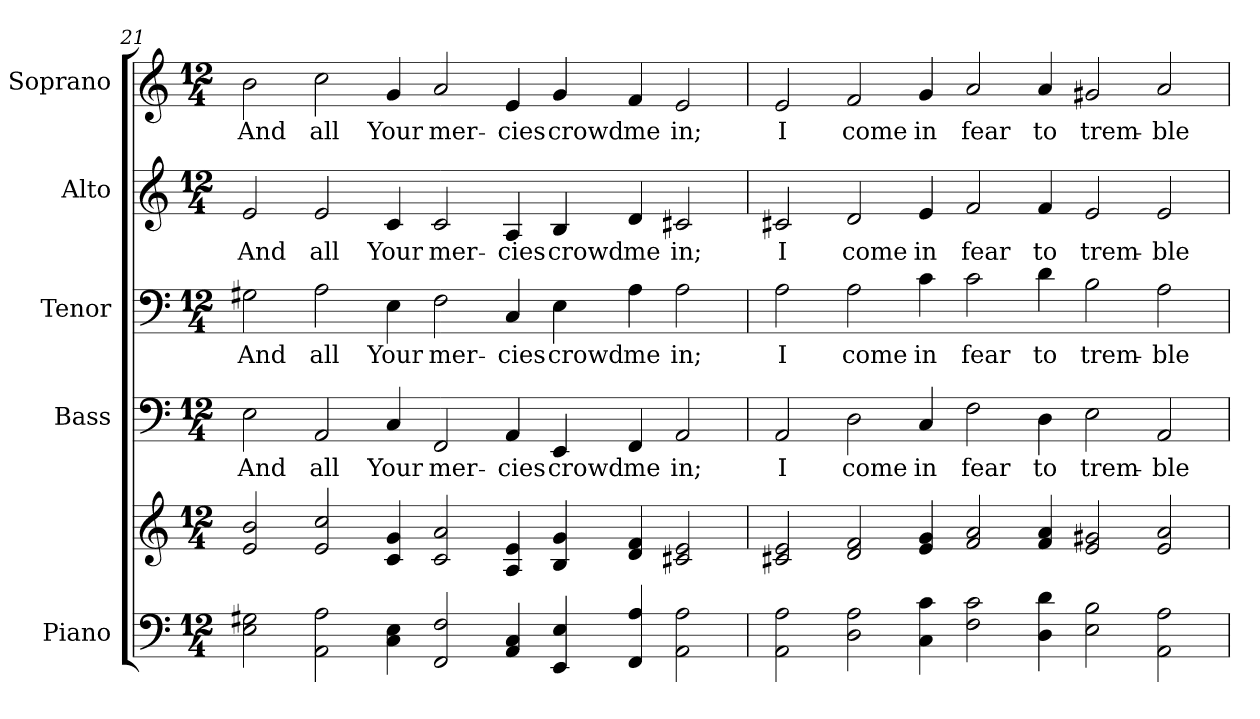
**kern	**kern	**kern	**text	**kern	**text	**kern	**text	**kern	**text
*part5	*part5	*part4	*part4	*part3	*part3	*part2	*part2	*part1	*part1
*staff6	*staff5	*staff4	*staff4	*staff3	*staff3	*staff2	*staff2	*staff1	*staff1
*I"Piano	*	*I"Bass	*	*I"Tenor	*	*I"Alto	*	*I"Soprano	*
*I'Pno.	*	*I'B.	*	*I'T.	*	*I'A.	*	*I'S.	*
!!LO:PB:g=z
*clefF4	*clefG2	*clefF4	*	*clefF4	*	*clefG2	*	*clefG2	*
*k[]	*k[]	*k[]	*	*k[]	*	*k[]	*	*k[]	*
*C:	*C:	*C:	*	*C:	*	*C:	*	*C:	*
*M12/4	*M12/4	*M12/4	*	*M12/4	*	*M12/4	*	*M12/4	*
=21	=21	=21	=21	=21	=21	=21	=21	=21	=21
!	!	!	!LO:LY:b:color=#000000	!	!	!	!	!	!
!	!	!	!	!	!LO:LY:b:color=#000000	!	!	!	!
!	!	!	!	!	!	!	!LO:LY:b:color=#000000	!	!
!	!	!	!	!	!	!	!	!	!LO:LY:b:color=#000000
2Ei\ 2G#Xi	2ei/ 2bi	2Ei\	And	2G#Xi\	And	2ei/	And	2bi\	And
!	!	!	!LO:LY:b:color=#000000	!	!	!	!	!	!
!	!	!	!	!	!LO:LY:b:color=#000000	!	!	!	!
!	!	!	!	!	!	!	!LO:LY:b:color=#000000	!	!
!	!	!	!	!	!	!	!	!	!LO:LY:b:color=#000000
2AAi\ 2Ai	2ei/ 2cci	2AAi/	all	2Ai\	all	2ei/	all	2cci\	all
!	!	!	!LO:LY:b:color=#000000	!	!	!	!	!	!
!	!	!	!	!	!LO:LY:b:color=#000000	!	!	!	!
!	!	!	!	!	!	!	!LO:LY:b:color=#000000	!	!
!	!	!	!	!	!	!	!	!	!LO:LY:b:color=#000000
4Ci\ 4Ei	4ci/ 4gi	4Ci/	Your	4Ei\	Your	4ci/	Your	4gi/	Your
!	!	!	!LO:LY:b:color=#000000	!	!	!	!	!	!
!	!	!	!	!	!LO:LY:b:color=#000000	!	!	!	!
!	!	!	!	!	!	!	!LO:LY:b:color=#000000	!	!
!	!	!	!	!	!	!	!	!	!LO:LY:b:color=#000000
2FFi/ 2Fi	2ci/ 2ai	2FFi/	mer-	2Fi\	mer-	2ci/	mer-	2ai/	mer-
!	!	!	!LO:LY:b:color=#000000	!	!	!	!	!	!
!	!	!	!	!	!LO:LY:b:color=#000000	!	!	!	!
!	!	!	!	!	!	!	!LO:LY:b:color=#000000	!	!
!	!	!	!	!	!	!	!	!	!LO:LY:b:color=#000000
4AAi/ 4Ci	4Ai/ 4ei	4AAi/	-cies	4Ci/	-cies	4Ai/	-cies	4ei/	-cies
!	!	!	!LO:LY:b:color=#000000	!	!	!	!	!	!
!	!	!	!	!	!LO:LY:b:color=#000000	!	!	!	!
!	!	!	!	!	!	!	!LO:LY:b:color=#000000	!	!
!	!	!	!	!	!	!	!	!	!LO:LY:b:color=#000000
4EEi/ 4Ei	4Bi/ 4gi	4EEi/	crowd	4Ei\	crowd	4Bi/	crowd	4gi/	crowd
!	!	!	!LO:LY:b:color=#000000	!	!	!	!	!	!
!	!	!	!	!	!LO:LY:b:color=#000000	!	!	!	!
!	!	!	!	!	!	!	!LO:LY:b:color=#000000	!	!
!	!	!	!	!	!	!	!	!	!LO:LY:b:color=#000000
4FFi/ 4Ai	4di/ 4fi	4FFi/	me	4Ai\	me	4di/	me	4fi/	me
!	!	!	!LO:LY:b:color=#000000	!	!	!	!	!	!
!	!	!	!	!	!LO:LY:b:color=#000000	!	!	!	!
!	!	!	!	!	!	!	!LO:LY:b:color=#000000	!	!
!	!	!	!	!	!	!	!	!	!LO:LY:b:color=#000000
2AAi\ 2Ai	2c#Xi/ 2ei	2AAi/	in;	2Ai\	in;	2c#Xi/	in;	2ei/	in;
=22	=22	=22	=22	=22	=22	=22	=22	=22	=22
!	!	!	!LO:LY:b:color=#000000	!	!	!	!	!	!
!	!	!	!	!	!LO:LY:b:color=#000000	!	!	!	!
!	!	!	!	!	!	!	!LO:LY:b:color=#000000	!	!
!	!	!	!	!	!	!	!	!	!LO:LY:b:color=#000000
2AAi\ 2Ai	2c#Xi/ 2ei	2AAi/	I	2Ai\	I	2c#Xi/	I	2ei/	I
!	!	!	!LO:LY:b:color=#000000	!	!	!	!	!	!
!	!	!	!	!	!LO:LY:b:color=#000000	!	!	!	!
!	!	!	!	!	!	!	!LO:LY:b:color=#000000	!	!
!	!	!	!	!	!	!	!	!	!LO:LY:b:color=#000000
2Di\ 2Ai	2di/ 2fi	2Di\	come	2Ai\	come	2di/	come	2fi/	come
!	!	!	!LO:LY:b:color=#000000	!	!	!	!	!	!
!	!	!	!	!	!LO:LY:b:color=#000000	!	!	!	!
!	!	!	!	!	!	!	!LO:LY:b:color=#000000	!	!
!	!	!	!	!	!	!	!	!	!LO:LY:b:color=#000000
4Ci\ 4ci	4ei/ 4gi	4Ci/	in	4ci\	in	4ei/	in	4gi/	in
!	!	!	!LO:LY:b:color=#000000	!	!	!	!	!	!
!	!	!	!	!	!LO:LY:b:color=#000000	!	!	!	!
!	!	!	!	!	!	!	!LO:LY:b:color=#000000	!	!
!	!	!	!	!	!	!	!	!	!LO:LY:b:color=#000000
2Fi\ 2ci	2fi/ 2ai	2Fi\	fear	2ci\	fear	2fi/	fear	2ai/	fear
!	!	!	!LO:LY:b:color=#000000	!	!	!	!	!	!
!	!	!	!	!	!LO:LY:b:color=#000000	!	!	!	!
!	!	!	!	!	!	!	!LO:LY:b:color=#000000	!	!
!	!	!	!	!	!	!	!	!	!LO:LY:b:color=#000000
4Di\ 4di	4fi/ 4ai	4Di\	to	4di\	to	4fi/	to	4ai/	to
!	!	!	!LO:LY:b:color=#000000	!	!	!	!	!	!
!	!	!	!	!	!LO:LY:b:color=#000000	!	!	!	!
!	!	!	!	!	!	!	!LO:LY:b:color=#000000	!	!
!	!	!	!	!	!	!	!	!	!LO:LY:b:color=#000000
2Ei\ 2Bi	2ei/ 2g#Xi	2Ei\	trem-	2Bi\	trem-	2ei/	trem-	2g#Xi/	trem-
!	!	!	!LO:LY:b:color=#000000	!	!	!	!	!	!
!	!	!	!	!	!LO:LY:b:color=#000000	!	!	!	!
!	!	!	!	!	!	!	!LO:LY:b:color=#000000	!	!
!	!	!	!	!	!	!	!	!	!LO:LY:b:color=#000000
2AAi\ 2Ai	2ei/ 2ai	2AAi/	-ble	2Ai\	-ble	2ei/	-ble	2ai/	-ble
=	=	=	=	=	=	=	=	=	=
*-	*-	*-	*-	*-	*-	*-	*-	*-	*-
